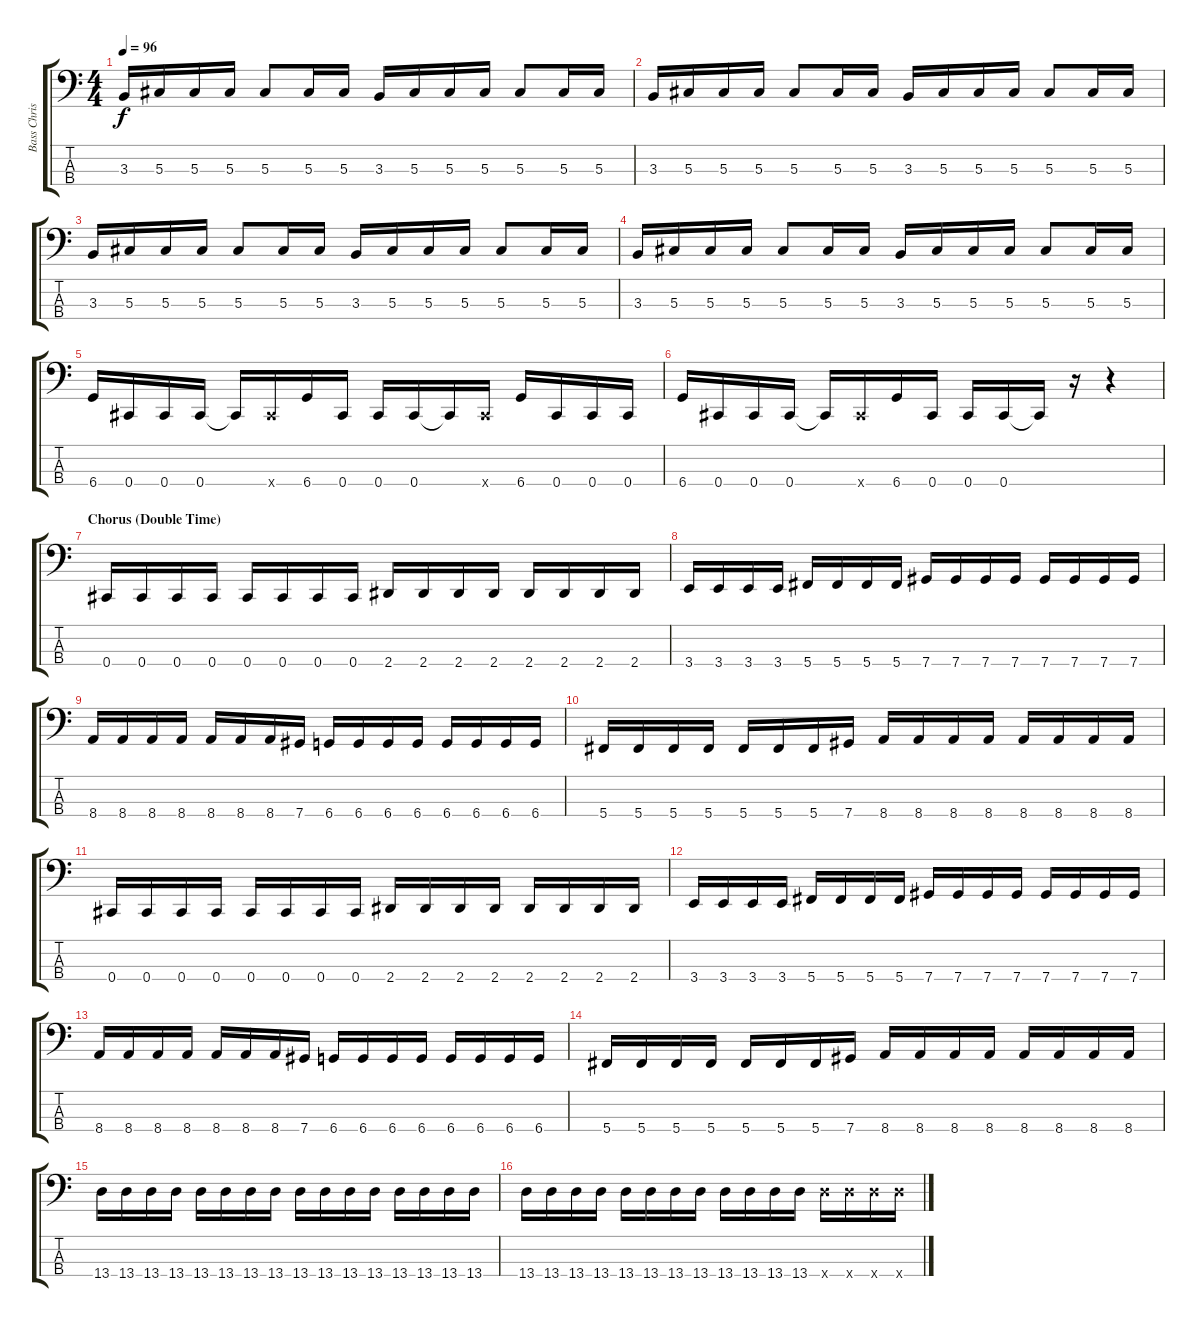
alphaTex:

\track ("Bass Christer Örtefors" "Bass Chris") {instrument electricbassfinger}
\staff {score tabs}
\tuning (Gb2 Db2 Ab1 Db1) {hide}
\ts (4 4)
\tempo 96
\clef f4
\ks c
3.3.16{dy f} 5.3.16 5.3.16 5.3.16 5.3.8 5.3.16 5.3.16 3.3.16 5.3.16 5.3.16 5.3.16 5.3.8 5.3.16 5.3.16 |
3.3.16 5.3.16 5.3.16 5.3.16 5.3.8 5.3.16 5.3.16 3.3.16 5.3.16 5.3.16 5.3.16 5.3.8 5.3.16 5.3.16 |
3.3.16 5.3.16 5.3.16 5.3.16 5.3.8 5.3.16 5.3.16 3.3.16 5.3.16 5.3.16 5.3.16 5.3.8 5.3.16 5.3.16 |
3.3.16 5.3.16 5.3.16 5.3.16 5.3.8 5.3.16 5.3.16 3.3.16 5.3.16 5.3.16 5.3.16 5.3.8 5.3.16 5.3.16 |
6.4.16 0.4.16 0.4.16 0.4.16 0.4{t}.16 0.4{x}.16 6.4.16 0.4.16 0.4.16 0.4.16 0.4{t}.16 0.4{x}.16 6.4.16 0.4.16 0.4.16 0.4.16 |
6.4.16 0.4.16 0.4.16 0.4.16 0.4{t}.16 0.4{x}.16 6.4.16 0.4.16 0.4.16 0.4.16 0.4{t}.16 r.16 r.4 |
\section ("" "Chorus (Double Time)")
0.4.16 0.4.16 0.4.16 0.4.16 0.4.16 0.4.16 0.4.16 0.4.16 2.4.16 2.4.16 2.4.16 2.4.16 2.4.16 2.4.16 2.4.16 2.4.16 |
3.4.16 3.4.16 3.4.16 3.4.16 5.4.16 5.4.16 5.4.16 5.4.16 7.4.16 7.4.16 7.4.16 7.4.16 7.4.16 7.4.16 7.4.16 7.4.16 |
8.4.16 8.4.16 8.4.16 8.4.16 8.4.16 8.4.16 8.4.16 7.4.16 6.4.16 6.4.16 6.4.16 6.4.16 6.4.16 6.4.16 6.4.16 6.4.16 |
5.4.16 5.4.16 5.4.16 5.4.16 5.4.16 5.4.16 5.4.16 7.4.16 8.4.16 8.4.16 8.4.16 8.4.16 8.4.16 8.4.16 8.4.16 8.4.16 |
0.4.16 0.4.16 0.4.16 0.4.16 0.4.16 0.4.16 0.4.16 0.4.16 2.4.16 2.4.16 2.4.16 2.4.16 2.4.16 2.4.16 2.4.16 2.4.16 |
3.4.16 3.4.16 3.4.16 3.4.16 5.4.16 5.4.16 5.4.16 5.4.16 7.4.16 7.4.16 7.4.16 7.4.16 7.4.16 7.4.16 7.4.16 7.4.16 |
8.4.16 8.4.16 8.4.16 8.4.16 8.4.16 8.4.16 8.4.16 7.4.16 6.4.16 6.4.16 6.4.16 6.4.16 6.4.16 6.4.16 6.4.16 6.4.16 |
5.4.16 5.4.16 5.4.16 5.4.16 5.4.16 5.4.16 5.4.16 7.4.16 8.4.16 8.4.16 8.4.16 8.4.16 8.4.16 8.4.16 8.4.16 8.4.16 |
13.4.16 13.4.16 13.4.16 13.4.16 13.4.16 13.4.16 13.4.16 13.4.16 13.4.16 13.4.16 13.4.16 13.4.16 13.4.16 13.4.16 13.4.16 13.4.16 |
13.4.16 13.4.16 13.4.16 13.4.16 13.4.16 13.4.16 13.4.16 13.4.16 13.4.16 13.4.16 13.4.16 13.4.16 13.4{x}.16 13.4{x}.16 13.4{x}.16 13.4{x}.16
